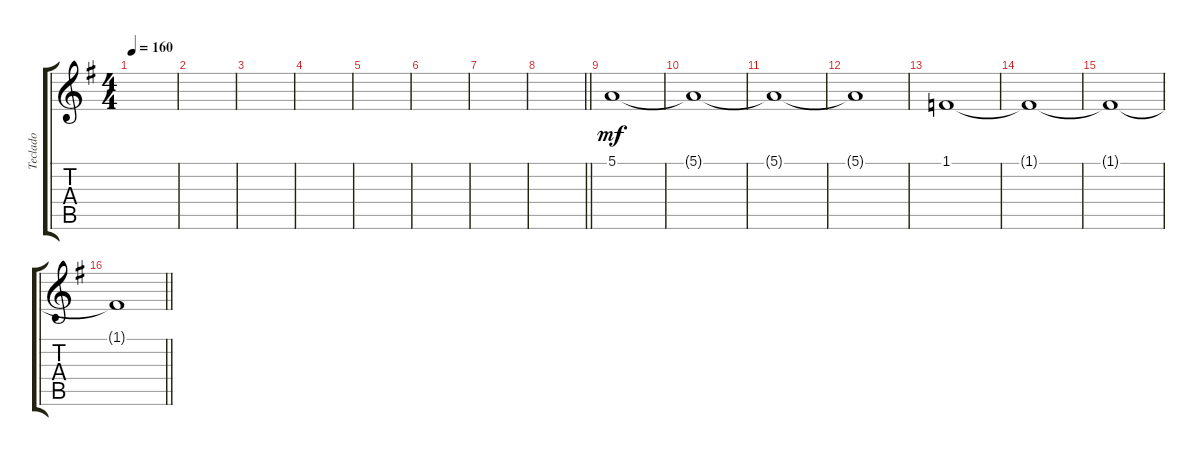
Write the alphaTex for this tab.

\track ("Teclado" "Teclado") {instrument stringensemble1}
\staff {score tabs}
\tuning (E4 B3 G3 D3 A2 C2) {hide}
\ts (4 4)
\section ("" "")
\tempo 160
\clef g2
\ks g
|
|
|
|
|
|
|
\barLineRight lightlight
|
5.1.1{dy mf instrument stringensemble1} |
5.1{t}.1 |
5.1{t}.1 |
5.1{t}.1 |
1.1.1 |
1.1{t}.1 |
1.1{t}.1 |
\barLineRight lightlight
1.1{t}.1
